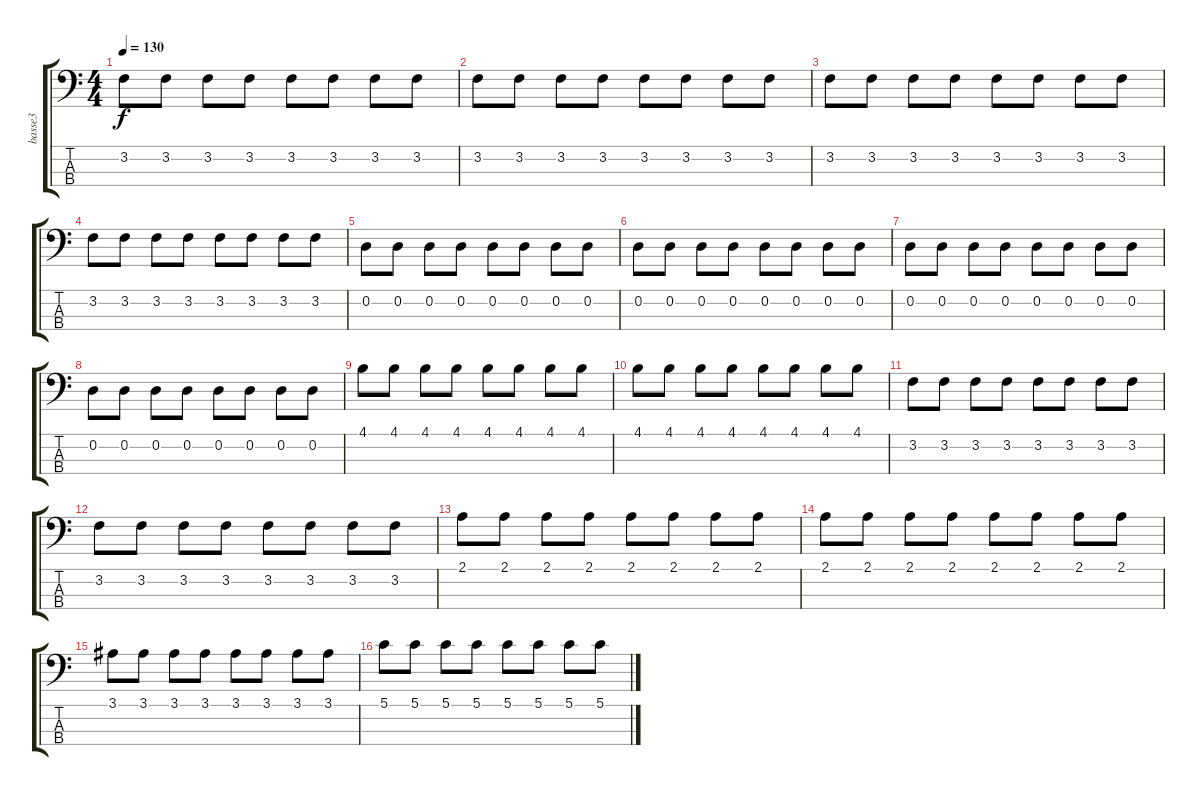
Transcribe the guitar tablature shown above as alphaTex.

\track ("basse3" "basse3") {instrument electricbassfinger}
\staff {score tabs}
\tuning (G2 D2 A1 E1) {hide}
\ts (4 4)
\tempo 130
\clef f4
\ks c
3.2.8{dy f} 3.2.8 3.2.8 3.2.8 3.2.8 3.2.8 3.2.8 3.2.8 |
3.2.8 3.2.8 3.2.8 3.2.8 3.2.8 3.2.8 3.2.8 3.2.8 |
3.2.8 3.2.8 3.2.8 3.2.8 3.2.8 3.2.8 3.2.8 3.2.8 |
3.2.8 3.2.8 3.2.8 3.2.8 3.2.8 3.2.8 3.2.8 3.2.8 |
0.2.8 0.2.8 0.2.8 0.2.8 0.2.8 0.2.8 0.2.8 0.2.8 |
0.2.8 0.2.8 0.2.8 0.2.8 0.2.8 0.2.8 0.2.8 0.2.8 |
0.2.8 0.2.8 0.2.8 0.2.8 0.2.8 0.2.8 0.2.8 0.2.8 |
0.2.8 0.2.8 0.2.8 0.2.8 0.2.8 0.2.8 0.2.8 0.2.8 |
4.1.8 4.1.8 4.1.8 4.1.8 4.1.8 4.1.8 4.1.8 4.1.8 |
4.1.8 4.1.8 4.1.8 4.1.8 4.1.8 4.1.8 4.1.8 4.1.8 |
3.2.8 3.2.8 3.2.8 3.2.8 3.2.8 3.2.8 3.2.8 3.2.8 |
3.2.8 3.2.8 3.2.8 3.2.8 3.2.8 3.2.8 3.2.8 3.2.8 |
2.1.8 2.1.8 2.1.8 2.1.8 2.1.8 2.1.8 2.1.8 2.1.8 |
2.1.8 2.1.8 2.1.8 2.1.8 2.1.8 2.1.8 2.1.8 2.1.8 |
3.1.8 3.1.8 3.1.8 3.1.8 3.1.8 3.1.8 3.1.8 3.1.8 |
5.1.8 5.1.8 5.1.8 5.1.8 5.1.8 5.1.8 5.1.8 5.1.8
